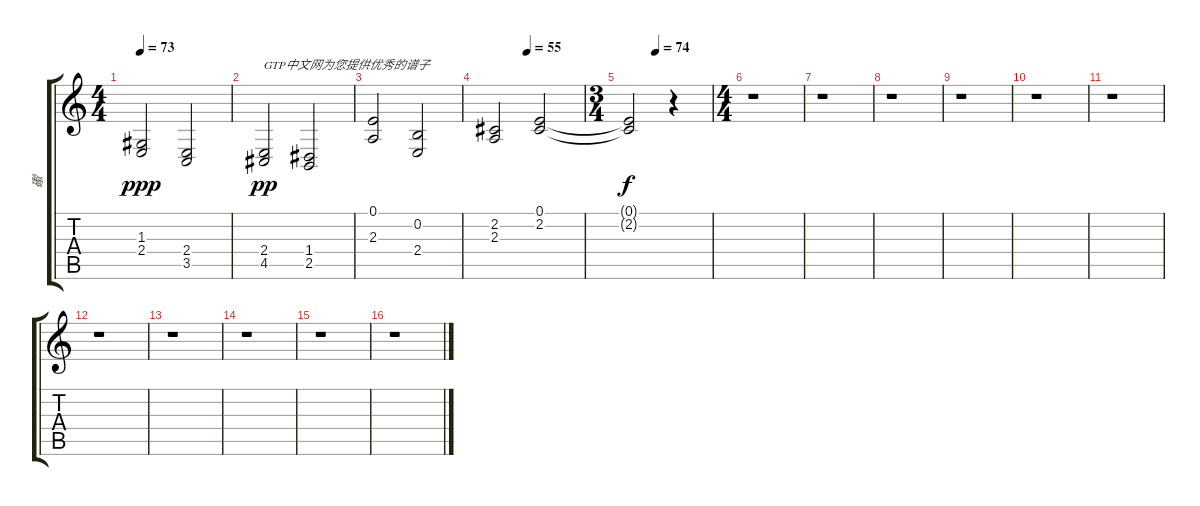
\track ("礮" "礮") {instrument acousticgrandpiano}
\staff {score tabs}
\tuning (E4 B3 G3 D3 A2 E2) {hide}
\ts (4 4)
\tempo 73
\clef g2
\ks c
(1.3 2.4).2{dy ppp instrument acousticgrandpiano} (2.4 3.5).2 |
(2.4 4.5).2{txt "GTP中文网为您提供优秀的谱子" dy pp} (1.4 2.5).2 |
(0.1 2.3).2 (0.2 2.4).2 |
\tempo (55 0.375)
(2.2 2.3).2 (0.1 2.2).2 |
\ts (3 4)
\tempo (74 0.3333333333333333)
(0.1{t} 2.2{t}).2{dy f} r.4 |
\ts (4 4)
r.1 |
r.1 |
r.1 |
r.1 |
r.1 |
r.1 |
r.1 |
r.1 |
r.1 |
r.1 |
r.1
